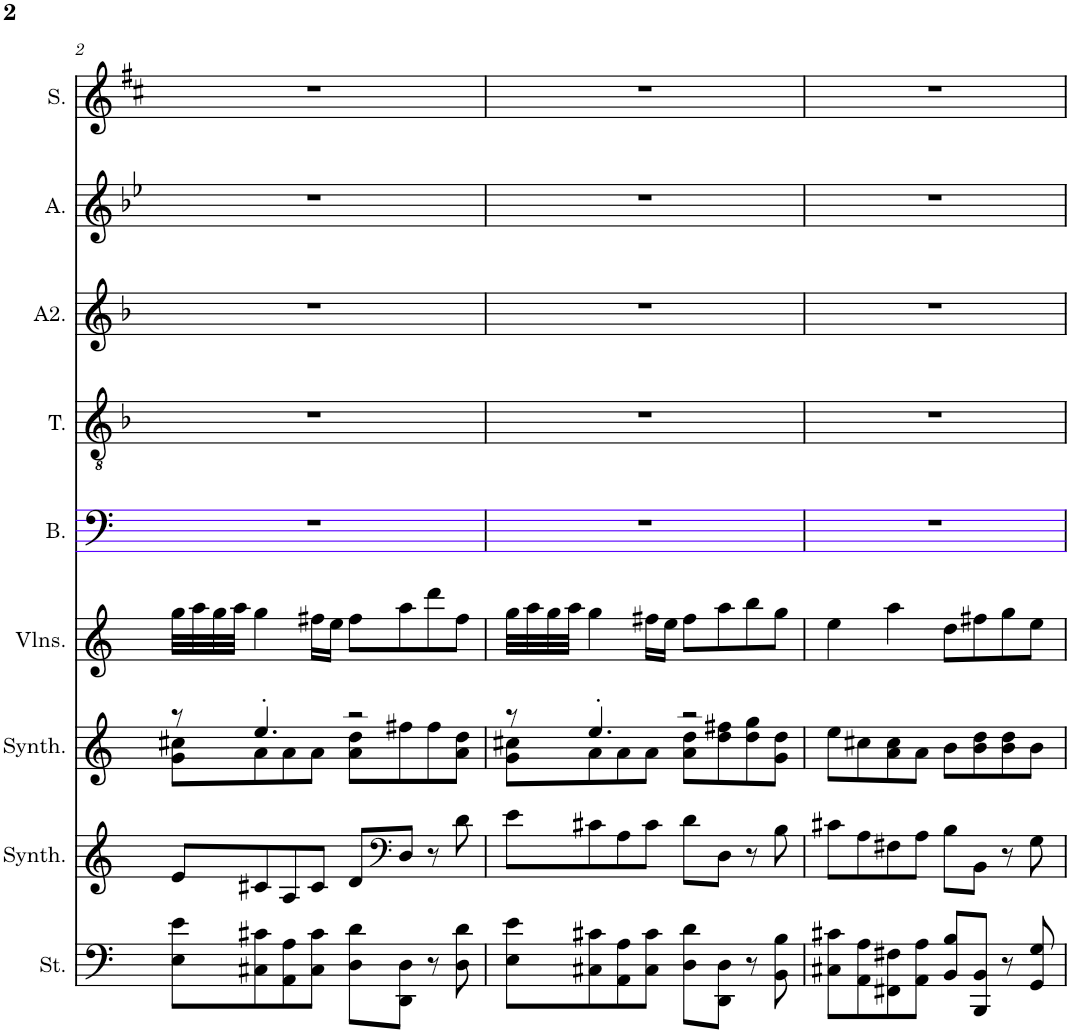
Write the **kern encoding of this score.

**kern	**kern	**kern	**kern	**kern	**kern	**kern	**kern	**kern
*part9	*part8	*part7	*part6	*part5	*part4	*part3	*part2	*part1
*staff9	*staff8	*staff7	*staff6	*staff5	*staff4	*staff3	*staff2	*staff1
*I"Cordes, D'Bass/Strings, etc	*I"Synthétiseur d'instruments à cordes, Synth strings, etc	*I"Synthétiseur d'instruments à cordes, Synth strings 2	*I"Violons, 1st violins	*I"Basse	*I"Ténor	*I"Alto 2	*I"Alto	*I"Soprano
*I'St.	*I'Synth.	*I'Synth.	*I'Vlns.	*I'B.	*I'T.	*I'A2.	*I'A.	*I'S.
!!LO:PB:g=z
*clefF4	*clefG2	*clefG2	*clefG2	*clefF4	*clefGv2	*clefG2	*clefG2	*clefG2
*k[]	*k[]	*k[]	*k[]	*k[]	*k[b-]	*k[b-]	*k[b-e-]	*k[f#c#]
*M4/4	*M4/4	*M4/4	*M4/4	*M4/4	*M4/4	*M4/4	*M4/4	*M4/4
=2	=2	=2	=2	=2	=2	=2	=2	=2
*	*	*^	*	*	*	*	*	*
8E\ 8e\L	8e/L	8r	8g\ 8cc#X\L	32gg\LLL	1r	1r	1r	1r	1r
.	.	.	.	32aa\	.	.	.	.	.
.	.	.	.	32gg\	.	.	.	.	.
.	.	.	.	32aa\JJJ	.	.	.	.	.
8C#X\ 8c#X\	8c#X/	4.ee'/	8a\	4gg\	.	.	.	.	.
8AA\ 8A\	8A/	.	8a\	.	.	.	.	.	.
8C#\ 8c#\J	8c#/J	.	8a\J	16ff#X\LL	.	.	.	.	.
.	.	.	.	16ee\JJ	.	.	.	.	.
8D\ 8d\L	8d/L	2r	8a\ 8dd\L	8ff#\L	.	.	.	.	.
*	*clefF4	*	*	*	*	*	*	*	*
8DD\ 8D\J	8D/J	.	8ff#X\	8aa\	.	.	.	.	.
8r	8r	.	8ff#\	8ddd\	.	.	.	.	.
8D\ 8d\	8d\	.	8a\ 8dd\J	8ff#\J	.	.	.	.	.
=3	=3	=3	=3	=3	=3	=3	=3	=3	=3
8E\ 8e\L	8e\L	8r	8g\ 8cc#X\L	32gg\LLL	1r	1r	1r	1r	1r
.	.	.	.	32aa\	.	.	.	.	.
.	.	.	.	32gg\	.	.	.	.	.
.	.	.	.	32aa\JJJ	.	.	.	.	.
8C#X\ 8c#X\	8c#X\	4.ee'/	8a\	4gg\	.	.	.	.	.
8AA\ 8A\	8A\	.	8a\	.	.	.	.	.	.
8C#\ 8c#\J	8c#\J	.	8a\J	16ff#X\LL	.	.	.	.	.
.	.	.	.	16ee\JJ	.	.	.	.	.
8D\ 8d\L	8d\L	2r	8a\ 8dd\L	8ff#\L	.	.	.	.	.
8DD\ 8D\J	8D\J	.	8dd\ 8ff#X\	8aa\	.	.	.	.	.
8r	8r	.	8dd\ 8gg\	8bb\	.	.	.	.	.
8BB\ 8B\	8B\	.	8g\ 8dd\J	8gg\J	.	.	.	.	.
*	*	*v	*v	*	*	*	*	*	*
=4	=4	=4	=4	=4	=4	=4	=4	=4
8C#X\ 8c#X\L	8c#X\L	8ee\L	4ee\	1r	1r	1r	1r	1r
8AA\ 8A\	8A\	8cc#X\	.	.	.	.	.	.
8FF#X\ 8F#X\	8F#X\	8a\ 8cc#\	4aa\	.	.	.	.	.
8AA\ 8A\J	8A\J	8a\J	.	.	.	.	.	.
8BB/ 8B/L	8B\L	8b\L	8dd\L	.	.	.	.	.
8BBB/ 8BB/J	8BB\J	8b\ 8dd\	8ff#X\	.	.	.	.	.
8r	8r	8b\ 8dd\	8gg\	.	.	.	.	.
8GG/ 8G/	8G\	8b\J	8ee\J	.	.	.	.	.
=	=	=	=	=	=	=	=	=
*-	*-	*-	*-	*-	*-	*-	*-	*-
